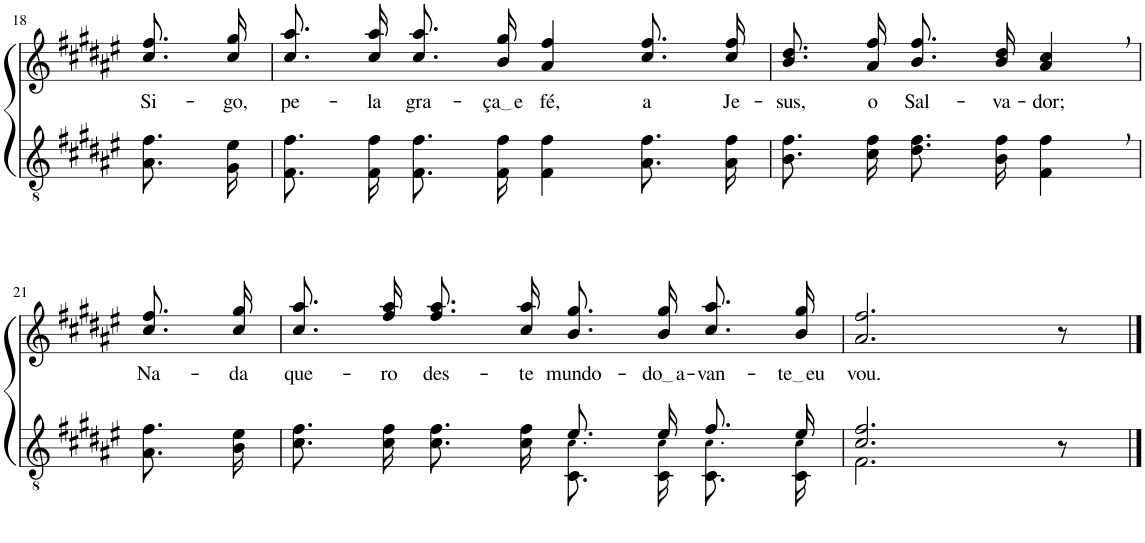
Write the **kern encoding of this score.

**kern	**kern	**text
*part2	*part1	*part1
*staff2	*staff1	*staff1
*I"Parte III e IV	*I"Parte I e II	*
!!LO:PB:g=z
*clefGv2	*clefG2	*
*Trd5c9	*Trd5c9	*
*k[f#c#g#d#a#e#]	*k[f#c#g#d#a#e#]	*
*M4/4	*M4/4	*
=18	=18	=18
!	!	!LO:LY:b
8.A#\ 8.f#\L	8.cc#\ 8.ff#\L	Si-
!	!	!LO:LY:b
16G#\ 16e#\Jk	16cc#\ 16gg#\Jk	-go,
=19	=19	=19
!	!	!LO:LY:b
8.F#\ 8.f#\L	8.cc#\ 8.aa#\L	pe-
!	!	!LO:LY:b
16F#\ 16f#\Jk	16cc#\ 16aa#\Jk	-la
!	!	!LO:LY:b
8.F#\ 8.f#\L	8.cc#\ 8.aa#\L	gra-
!	!	!LO:LY:b
16F#\ 16f#\Jk	16b\ 16gg#\Jk	ça e
!	!	!LO:LY:b
4F#\ 4f#\	4a#/ 4ff#/	fé,
!	!	!LO:LY:b
8.A#\ 8.f#\L	8.cc#\ 8.ff#\L	a
!	!	!LO:LY:b
16A#\ 16f#\Jk	16cc#\ 16ff#\Jk	Je-
=20	=20	=20
!	!	!LO:LY:b
8.B\ 8.f#\L	8.b\ 8.dd#\L	-sus,
!	!	!LO:LY:b
16c#\ 16f#\Jk	16a#\ 16ff#\Jk	o
!	!	!LO:LY:b
8.d#\ 8.f#\L	8.b\ 8.ff#\L	Sal-
!	!	!LO:LY:b
16B\ 16f#\Jk	16b\ 16dd#\Jk	-va-
!	!	!LO:LY:b
4F#\, 4f#\,	4a#/, 4cc#/,	-dor;
!!LO:LB:g=z
=21	=21	=21
!	!	!LO:LY:b
8.A#\ 8.f#\L	8.cc#\ 8.ff#\L	Na-
!	!	!LO:LY:b
16B\ 16e#\Jk	16cc#\ 16gg#\Jk	-da
=22	=22	=22
*^	*	*
!	!	!	!LO:LY:b
8.c#\ 8.f#\L	2ryy	8.cc#\ 8.aa#\L	que-
!	!	!	!LO:LY:b
16c#\ 16f#\Jk	.	16ff#\ 16aa#\Jk	-ro
!	!	!	!LO:LY:b
8.c#\ 8.f#\L	.	8.ff#\ 8.aa#\L	des-
!	!	!	!LO:LY:b
16c#\ 16f#\Jk	.	16cc#\ 16aa#\Jk	-te
!	!	!	!LO:LY:b
8.e#/L	8.C#/ 8.c#!/L	8.b\ 8.gg#\L	mundo-
!	!	!	!LO:LY:b
16e#/Jk	16C#/ 16c#!/Jk	16b\ 16gg#\Jk	do a
!	!	!	!LO:LY:b
8.f#/L	8.C#/ 8.c#!/L	8.cc#\ 8.aa#\L	-van-
!	!	!	!LO:LY:b
16e#/Jk	16C#/ 16c#!/Jk	16b\ 16gg#\Jk	te eu
=23	=23	=23	=23
!	!	!	!LO:LY:b
2.c#/ 2.f#/	2.F#\	2.a#/ 2.ff#/	vou.
8r	8ryy	8r	.
*v	*v	*	*
==	==	==
*-	*-	*-
